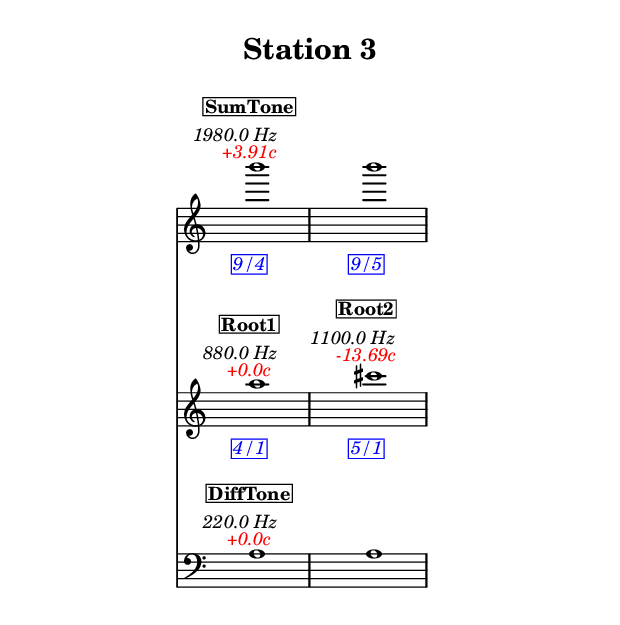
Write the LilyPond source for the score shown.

\version "2.20.0"
\language "english"

#(set-default-paper-size "a6" 'portrait)
#(set-global-staff-size 16)

\header {
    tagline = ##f
    title = \markup {
        \pad-around
            #3
            "Station 3"
        }
}

\layout {
    indent = #25
}

\paper {
    systems-per-page = 1
}

\score {
    \new Score
    <<
        \new Staff
        \with
        {
            \remove Time_signature_engraver
        }
        {
            \clef "treble"
            b'''1
            - \tweak color #red
            ^ \markup {
                \halign
                    #0
                    \italic
                        {
                            +3.91c
                        }
                }
            ^ \markup {
                \halign
                    #1
                    \italic
                        {
                            1980.0
                            Hz
                        }
                }
            ^ \markup {
                \pad-around
                    #1
                    \box
                        \vcenter
                            \halign
                                #0
                                \bold
                                    {
                                        SumTone
                                    }
                }
            - \tweak color #blue
            _ \markup {
                \pad-around
                    #1
                    \box
                        \halign
                            #0
                            \italic
                                {
                                    9/4
                                }
                }
            \override Score.NonMusicalPaperColumn.padding = #5
            \clef "treble"
            b'''1
            - \tweak color #blue
            _ \markup {
                \pad-around
                    #1
                    \box
                        \halign
                            #0
                            \italic
                                {
                                    9/5
                                }
                }
        }
        \new Staff
        \with
        {
            \remove Time_signature_engraver
        }
        {
            \clef "treble"
            a''1
            - \tweak color #red
            ^ \markup {
                \halign
                    #0
                    \italic
                        {
                            +0.0c
                        }
                }
            ^ \markup {
                \halign
                    #1
                    \italic
                        {
                            880.0
                            Hz
                        }
                }
            ^ \markup {
                \pad-around
                    #1
                    \box
                        \vcenter
                            \halign
                                #0
                                \bold
                                    {
                                        Root1
                                    }
                }
            - \tweak color #blue
            _ \markup {
                \pad-around
                    #1
                    \box
                        \halign
                            #0
                            \italic
                                {
                                    4/1
                                }
                }
            \clef "treble"
            cs'''1
            - \tweak color #red
            ^ \markup {
                \halign
                    #0
                    \italic
                        {
                            -13.69c
                        }
                }
            ^ \markup {
                \halign
                    #1
                    \italic
                        {
                            1100.0
                            Hz
                        }
                }
            ^ \markup {
                \pad-around
                    #1
                    \box
                        \vcenter
                            \halign
                                #0
                                \bold
                                    {
                                        Root2
                                    }
                }
            - \tweak color #blue
            _ \markup {
                \pad-around
                    #1
                    \box
                        \halign
                            #0
                            \italic
                                {
                                    5/1
                                }
                }
        }
        \new Staff
        \with
        {
            \remove Time_signature_engraver
        }
        {
            \clef "bass"
            a1
            - \tweak color #red
            ^ \markup {
                \halign
                    #0
                    \italic
                        {
                            +0.0c
                        }
                }
            ^ \markup {
                \halign
                    #1
                    \italic
                        {
                            220.0
                            Hz
                        }
                }
            ^ \markup {
                \pad-around
                    #1
                    \box
                        \vcenter
                            \halign
                                #0
                                \bold
                                    {
                                        DiffTone
                                    }
                }
            \clef "bass"
            a1
        }
    >>
}